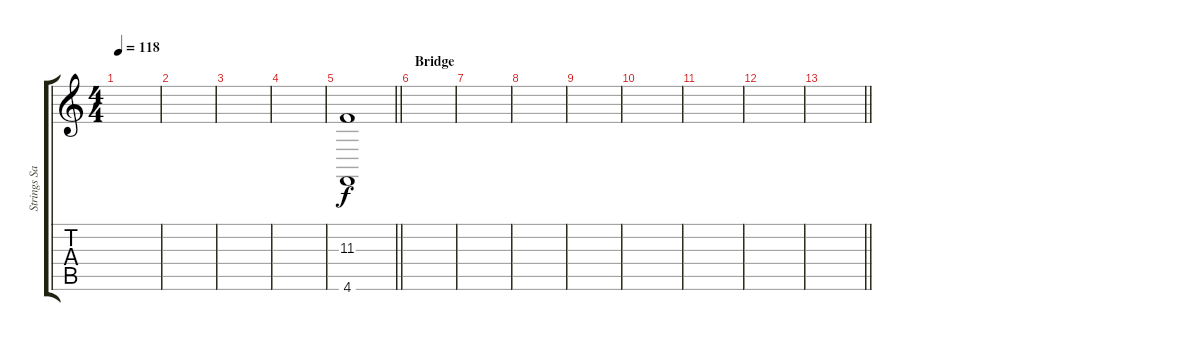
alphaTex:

\track ("Strings Sampler" "Strings Sa") {instrument stringensemble2}
\staff {score tabs}
\tuning (Eb4 Bb3 Gb3 Db3 Ab2 Db2) {hide}
\ts (4 4)
\tempo 118
\clef g2
\ks c
|
|
|
|
\barLineRight lightlight
(11.3 4.6).1 |
\section ("" "Bridge")
|
|
|
|
|
|
|
\barLineRight lightlight
